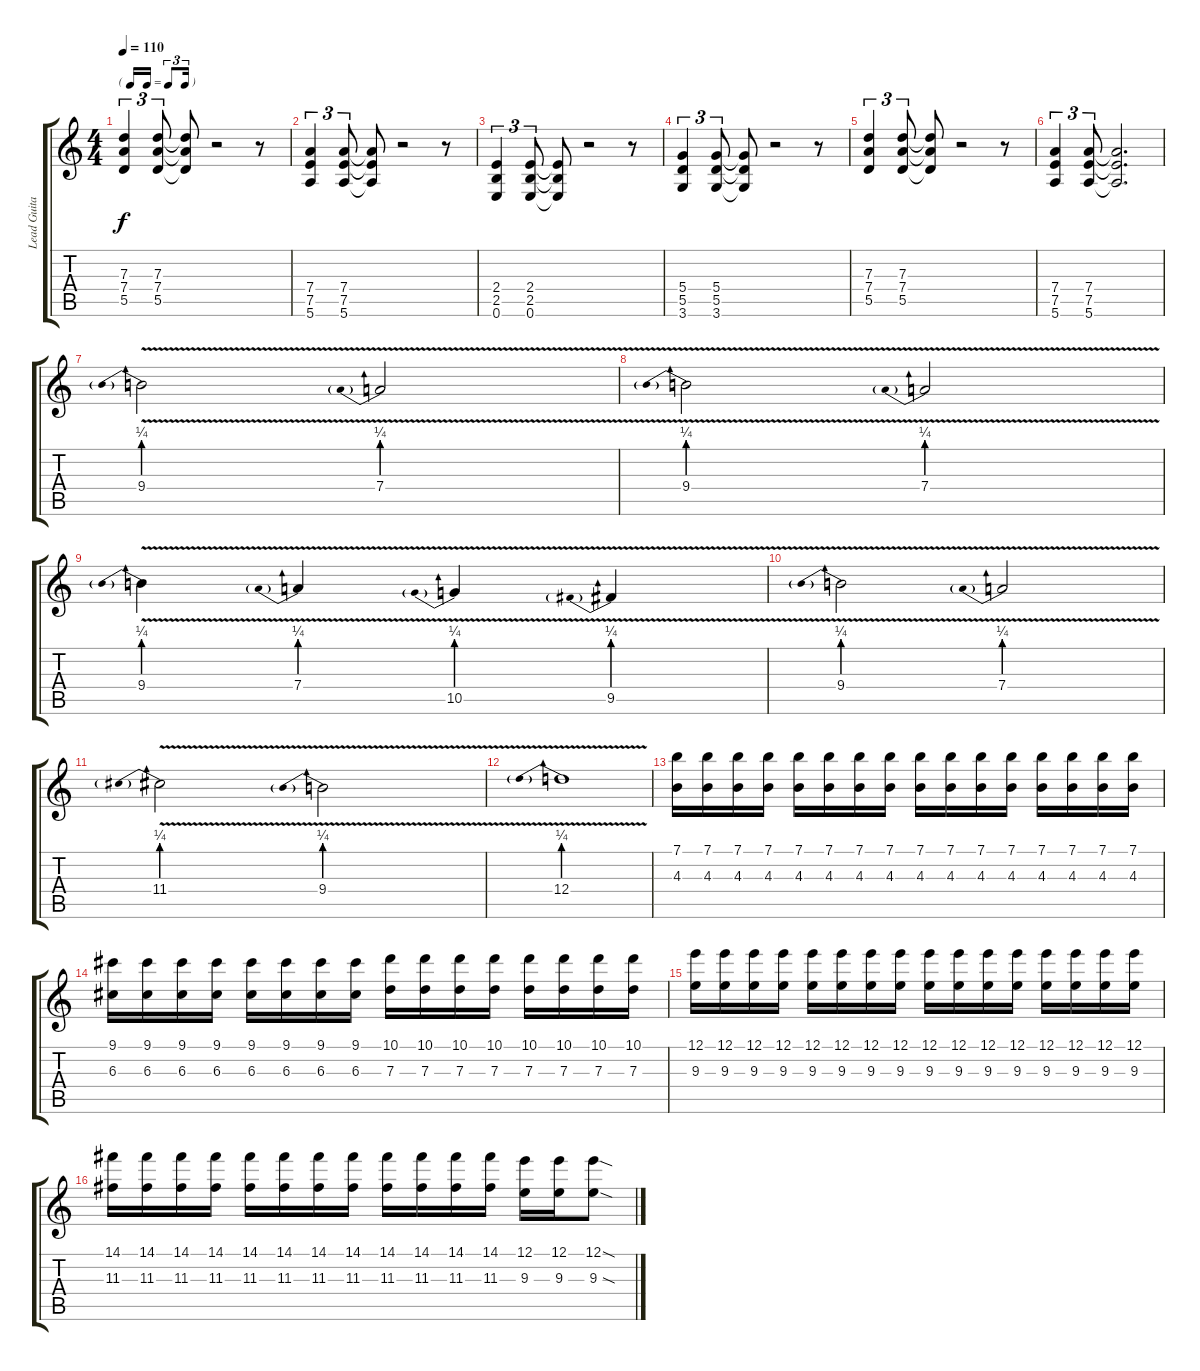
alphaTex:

\track ("Lead Guitar - Josh" "Lead Guita") {instrument electricguitarclean}
\staff {score tabs}
\tuning (E4 B3 G3 D3 A2 E2) {hide}
\ts (4 4)
\tf triplet16th
\tempo 110
\clef g2
\ks c
(7.3 7.4 5.5).4{tu (3 2) dy f} (7.3 7.4 5.5).8{tu (3 2)} (7.3{t} 7.4{t} 5.5{t}).8 r.2 r.8 |
(7.4 7.5 5.6).4{tu (3 2)} (7.4 7.5 5.6).8{tu (3 2)} (7.4{t} 7.5{t} 5.6{t}).8 r.2 r.8 |
(2.4 2.5 0.6).4{tu (3 2)} (2.4 2.5 0.6).8{tu (3 2)} (2.4{t} 2.5{t} 0.6{t}).8 r.2 r.8 |
(5.4 5.5 3.6).4{tu (3 2)} (5.4 5.5 3.6).8{tu (3 2)} (5.4{t} 5.5{t} 3.6{t}).8 r.2 r.8 |
(7.3 7.4 5.5).4{tu (3 2)} (7.3 7.4 5.5).8{tu (3 2)} (7.3{t} 7.4{t} 5.5{t}).8 r.2 r.8 |
(7.4 7.5 5.6).4{tu (3 2)} (7.4 7.5 5.6).8{tu (3 2)} (7.4{t} 7.5{t} 5.6{t}).2{d} |
9.4{be (prebend 0 1 60 1) v}.2 7.4{be (prebend 0 1 60 1) v}.2 |
9.4{be (prebend 0 1 60 1) v}.2 7.4{be (prebend 0 1 60 1) v}.2 |
9.4{be (prebend 0 1 60 1) v}.4 7.4{be (prebend 0 1 60 1) v}.4 10.5{be (prebend 0 1 60 1) v}.4 9.5{be (prebend 0 1 60 1) v}.4 |
9.4{be (prebend 0 1 60 1) v}.2 7.4{be (prebend 0 1 60 1) v}.2 |
11.4{be (prebend 0 1 60 1) v}.2 9.4{be (prebend 0 1 60 1) v}.2 |
12.4{be (prebend 0 1 60 1) v}.1 |
(7.1 4.3).16 (7.1 4.3).16 (7.1 4.3).16 (7.1 4.3).16 (7.1 4.3).16 (7.1 4.3).16 (7.1 4.3).16 (7.1 4.3).16 (7.1 4.3).16 (7.1 4.3).16 (7.1 4.3).16 (7.1 4.3).16 (7.1 4.3).16 (7.1 4.3).16 (7.1 4.3).16 (7.1 4.3).16 |
(9.1 6.3).16 (9.1 6.3).16 (9.1 6.3).16 (9.1 6.3).16 (9.1 6.3).16 (9.1 6.3).16 (9.1 6.3).16 (9.1 6.3).16 (10.1 7.3).16 (10.1 7.3).16 (10.1 7.3).16 (10.1 7.3).16 (10.1 7.3).16 (10.1 7.3).16 (10.1 7.3).16 (10.1 7.3).16 |
(12.1 9.3).16 (12.1 9.3).16 (12.1 9.3).16 (12.1 9.3).16 (12.1 9.3).16 (12.1 9.3).16 (12.1 9.3).16 (12.1 9.3).16 (12.1 9.3).16 (12.1 9.3).16 (12.1 9.3).16 (12.1 9.3).16 (12.1 9.3).16 (12.1 9.3).16 (12.1 9.3).16 (12.1 9.3).16 |
(14.1 11.3).16 (14.1 11.3).16 (14.1 11.3).16 (14.1 11.3).16 (14.1 11.3).16 (14.1 11.3).16 (14.1 11.3).16 (14.1 11.3).16 (14.1 11.3).16 (14.1 11.3).16 (14.1 11.3).16 (14.1 11.3).16 (12.1 9.3).16 (12.1 9.3).16 (12.1{sod} 9.3{sod}).8
